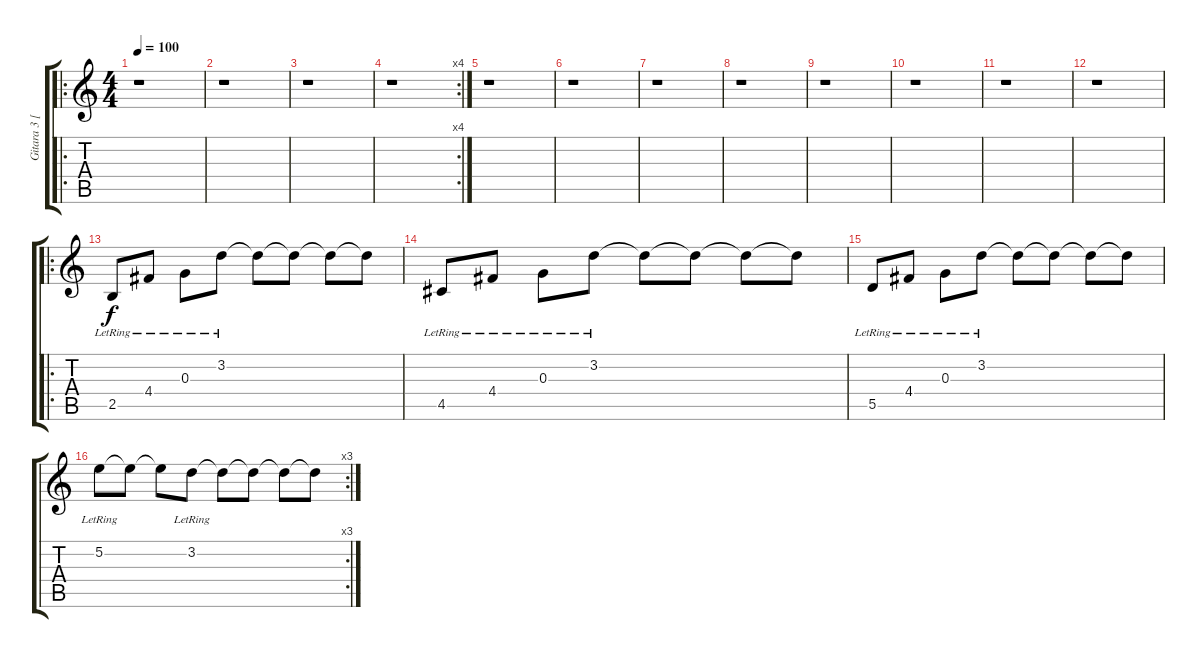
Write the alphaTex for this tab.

\track ("Gitara 3 [czysta]" "Gitara 3 [") {instrument acousticguitarnylon}
\staff {score tabs}
\tuning (E4 B3 G3 D3 A2 E2) {hide}
\ro
\ts (4 4)
\tempo 100
\clef g2
\ks c
r.1{dy f} |
r.1 |
r.1 |
\rc 4
r.1 |
r.1 |
r.1 |
r.1 |
r.1 |
r.1 |
r.1 |
r.1 |
r.1 |
\ro
2.5{lr}.8 4.4{lr}.8 0.3{lr}.8 3.2{lr}.8 3.2{t}.8 3.2{t}.8 3.2{t}.8 3.2{t}.8 |
4.5{lr}.8 4.4{lr}.8 0.3{lr}.8 3.2{lr}.8 3.2{t}.8 3.2{t}.8 3.2{t}.8 3.2{t}.8 |
5.5{lr}.8 4.4{lr}.8 0.3{lr}.8 3.2{lr}.8 3.2{t}.8 3.2{t}.8 3.2{t}.8 3.2{t}.8 |
\rc 3
5.2{lr}.8 5.2{t}.8 5.2{t}.8 3.2{lr}.8 3.2{t}.8 3.2{t}.8 3.2{t}.8 3.2{t}.8
